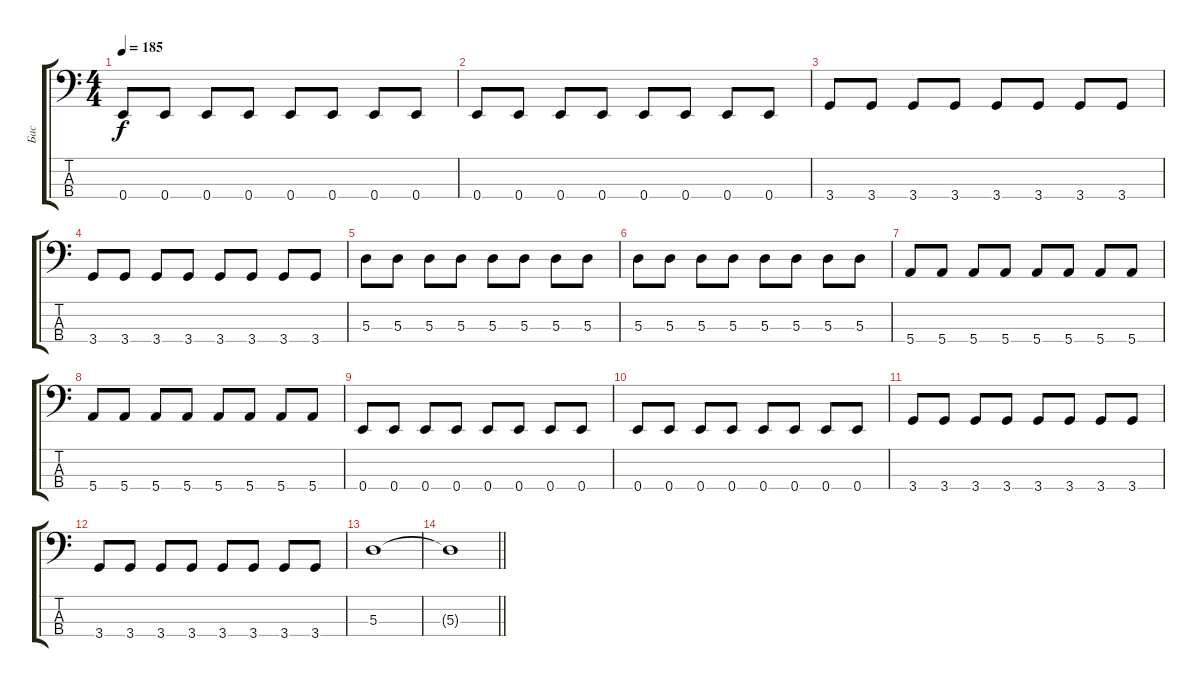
\track ("Бас" "Бас") {instrument electricbasspick}
\staff {score tabs}
\tuning (G2 D2 A1 E1) {hide}
\ts (4 4)
\tempo 185
\clef f4
\ks c
0.4.8{dy f} 0.4.8 0.4.8 0.4.8 0.4.8 0.4.8 0.4.8 0.4.8 |
0.4.8 0.4.8 0.4.8 0.4.8 0.4.8 0.4.8 0.4.8 0.4.8 |
3.4.8 3.4.8 3.4.8 3.4.8 3.4.8 3.4.8 3.4.8 3.4.8 |
3.4.8 3.4.8 3.4.8 3.4.8 3.4.8 3.4.8 3.4.8 3.4.8 |
5.3.8 5.3.8 5.3.8 5.3.8 5.3.8 5.3.8 5.3.8 5.3.8 |
5.3.8 5.3.8 5.3.8 5.3.8 5.3.8 5.3.8 5.3.8 5.3.8 |
5.4.8 5.4.8 5.4.8 5.4.8 5.4.8 5.4.8 5.4.8 5.4.8 |
5.4.8 5.4.8 5.4.8 5.4.8 5.4.8 5.4.8 5.4.8 5.4.8 |
0.4.8 0.4.8 0.4.8 0.4.8 0.4.8 0.4.8 0.4.8 0.4.8 |
0.4.8 0.4.8 0.4.8 0.4.8 0.4.8 0.4.8 0.4.8 0.4.8 |
3.4.8 3.4.8 3.4.8 3.4.8 3.4.8 3.4.8 3.4.8 3.4.8 |
3.4.8 3.4.8 3.4.8 3.4.8 3.4.8 3.4.8 3.4.8 3.4.8 |
5.3.1 |
\barLineRight lightlight
5.3{t}.1
